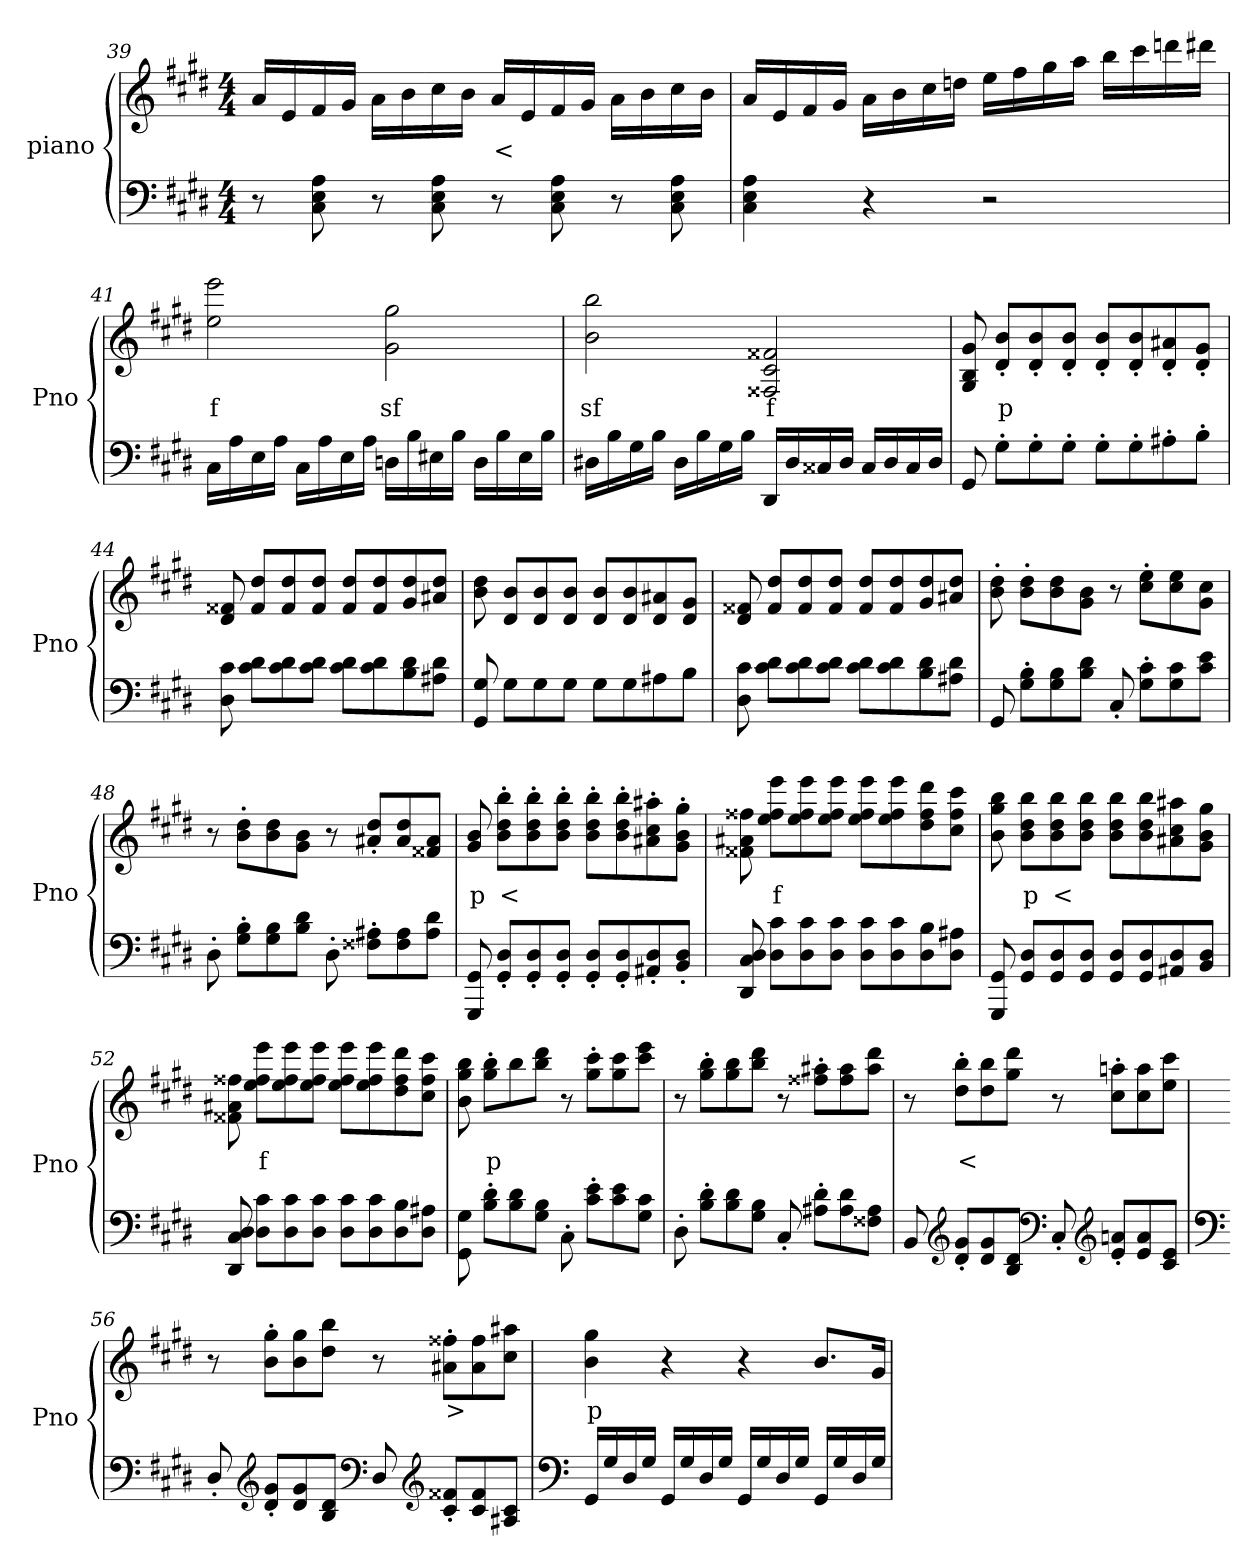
**kern	**kern	**text
*part2	*part1	*part1
*staff2	*staff1	*staff1
*I"piano	*I"piano	*
*I'Pno	*I'Pno	*
!!LO:LB:g=z
*clefF4	*clefG2	*
*k[f#c#g#d#]	*k[f#c#g#d#]	*
*c#:	*c#:	*
*M4/4	*M4/4	*
=39	=39	=39
8r	16a/LL	.
.	16e/	.
8C#\ 8E\ 8A\	16f#/	.
.	16g#/JJ	.
8r	16a\LL	.
.	16b\	.
8C#\ 8E\ 8A\	16cc#\	.
.	16b\JJ	.
8r	16a/LL	<
.	16e/	.
8C#\ 8E\ 8A\	16f#/	.
.	16g#/JJ	.
8r	16a\LL	.
.	16b\	.
8C#\ 8E\ 8A\	16cc#\	.
.	16b\JJ	.
=40	=40	=40
4C#\ 4E\ 4A\	16a/LL	.
.	16e/	.
.	16f#/	.
.	16g#/JJ	.
4r	16a\LL	.
.	16b\	.
.	16cc#\	.
.	16ddn\JJ	.
2r	16ee\LL	.
.	16ff#\	.
.	16gg#\	.
.	16aa\JJ	.
.	16bb\LL	.
.	16ccc#\	.
.	16dddn\	.
.	16ddd#X\JJ	.
=41	=41	=41
16C#\LL	2ee\ 2eee\	f
16A\	.	.
16E\	.	.
16A\JJ	.	.
16C#\LL	.	.
16A\	.	.
16E\	.	.
16A\JJ	.	.
16Dn\LL	2g#\ 2gg#\	sf
16B\	.	.
16E#X\	.	.
16B\JJ	.	.
16D\LL	.	.
16B\	.	.
16E#\	.	.
16B\JJ	.	.
!!LO:LB:g=z
=42	=42	=42
16D#X\LL	2b\ 2bb\	sf
16B\	.	.
16G#\	.	.
16B\JJ	.	.
16D#\LL	.	.
16B\	.	.
16G#\	.	.
16B\JJ	.	.
16DD#/LL	2F##X/ 2c#/ 2f##X/	f
16D#/	.	.
16C##X/	.	.
16D#/JJ	.	.
16C##/LL	.	.
16D#/	.	.
16C##/	.	.
16D#/JJ	.	.
=43	=43	=43
8GG#/	8G#/ 8B/ 8g#/	.
8G#'\L	8d#/' 8b/'L	p
8G#'\	8d#/' 8b/'	.
8G#'\J	8d#/' 8b/'J	.
8G#'\L	8d#/' 8b/'L	.
8G#'\	8d#/' 8b/'	.
8A#X'\	8d#/' 8a#X/'	.
8B'\J	8d#/' 8g#/'J	.
=44	=44	=44
8D#\ 8c#\	8d#/ 8f##X/	.
8c#\ 8d#\L	8f##/ 8dd#/L	.
8c#\ 8d#\	8f##/ 8dd#/	.
8c#\ 8d#\J	8f##/ 8dd#/J	.
8c#\ 8d#\L	8f##/ 8dd#/L	.
8c#\ 8d#\	8f##/ 8dd#/	.
8B\ 8d#\	8g#/ 8dd#/	.
8A#X\ 8d#\J	8a#X/ 8dd#/J	.
=45	=45	=45
8GG#/ 8G#/	8b\ 8dd#\	.
8G#\L	8d#/ 8b/L	.
8G#\	8d#/ 8b/	.
8G#\J	8d#/ 8b/J	.
8G#\L	8d#/ 8b/L	.
8G#\	8d#/ 8b/	.
8A#X\	8d#/ 8a#X/	.
8B\J	8d#/ 8g#/J	.
!!LO:LB:g=z
=46	=46	=46
8D#\ 8c#\	8d#/ 8f##X/	.
8c#\ 8d#\L	8f##/ 8dd#/L	.
8c#\ 8d#\	8f##/ 8dd#/	.
8c#\ 8d#\J	8f##/ 8dd#/J	.
8c#\ 8d#\L	8f##/ 8dd#/L	.
8c#\ 8d#\	8f##/ 8dd#/	.
8B\ 8d#\	8g#/ 8dd#/	.
8A#X\ 8d#\J	8a#X/ 8dd#/J	.
=47	=47	=47
8GG#/	8b\' 8dd#\'	.
8G#\' 8B\'L	8b\' 8dd#\'L	.
8G#\ 8B\	8b\ 8dd#\	.
8B\ 8d#\J	8g#\ 8b\J	.
8C#'/	8r	.
8G#\' 8c#\'L	8cc#\' 8ee\'L	.
8G#\ 8c#\	8cc#\ 8ee\	.
8c#\ 8e\J	8g#\ 8cc#\J	.
=48	=48	=48
8D#'\	8r	.
8G#\' 8B\'L	8b\' 8dd#\'L	.
8G#\ 8B\	8b\ 8dd#\	.
8B\ 8d#\J	8g#\ 8b\J	.
8D#'\	8r	.
8F##X\' 8A#X\'L	8a#X/' 8dd#/'L	.
8F##\ 8A#\	8a#/ 8dd#/	.
8A#\ 8d#\J	8f##X/ 8a#/J	.
=49	=49	=49
8GGG#/ 8GG#/	8g#/ 8b/	p
8GG#/' 8D#/'L	8b\' 8dd#\' 8bb\'L	<
8GG#/' 8D#/'	8b\' 8dd#\' 8bb\'	.
8GG#/' 8D#/'J	8b\' 8dd#\' 8bb\'J	.
8GG#/' 8D#/'L	8b\' 8dd#\' 8bb\'L	.
8GG#/' 8D#/'	8b\' 8dd#\' 8bb\'	.
8AA#X/' 8D#/'	8a#X\' 8cc#\' 8aa#X\'	.
8BB/' 8D#/'J	8g#\' 8b\' 8gg#\'J	.
!!LO:PB:g=z
=50	=50	=50
8DD#/ 8C#/ 8D#/	8f##X\ 8a#X\ 8ff##X\	.
8D#\ 8c#\L	8ee\ 8ff##\ 8eee\L	f
8D#\ 8c#\	8ee\ 8ff##\ 8eee\	.
8D#\ 8c#\J	8ee\ 8ff##\ 8eee\J	.
8D#\ 8c#\L	8ee\ 8ff##\ 8eee\L	.
8D#\ 8c#\	8ee\ 8ff##\ 8eee\	.
8D#\ 8B\	8dd#\ 8ff##\ 8ddd#\	.
8D#\ 8A#X\J	8cc#\ 8ff##\ 8ccc#\J	.
=51	=51	=51
8GGG#/ 8GG#/	8b\ 8gg#\ 8bb\	.
8GG#/ 8D#/L	8b\ 8dd#\ 8bb\L	p
8GG#/ 8D#/	8b\ 8dd#\ 8bb\	<
8GG#/ 8D#/J	8b\ 8dd#\ 8bb\J	.
8GG#/ 8D#/L	8b\ 8dd#\ 8bb\L	.
8GG#/ 8D#/	8b\ 8dd#\ 8bb\	.
8AA#X/ 8D#/	8a#X\ 8cc#\ 8aa#X\	.
8BB/ 8D#/J	8g#\ 8b\ 8gg#\J	.
=52	=52	=52
8DD#/ 8C#/ 8D#/	8f##X\ 8a#X\ 8ff##X\	.
8D#\ 8c#\L	8ee\ 8ff##\ 8eee\L	f
8D#\ 8c#\	8ee\ 8ff##\ 8eee\	.
8D#\ 8c#\J	8ee\ 8ff##\ 8eee\J	.
8D#\ 8c#\L	8ee\ 8ff##\ 8eee\L	.
8D#\ 8c#\	8ee\ 8ff##\ 8eee\	.
8D#\ 8B\	8dd#\ 8ff##\ 8ddd#\	.
8D#\ 8A#X\J	8cc#\ 8ff##\ 8ccc#\J	.
=53	=53	=53
8GG#\ 8G#\	8b\ 8gg#\ 8bb\	.
8B\' 8d#\'L	8gg#\' 8bb\'L	p
8B\ 8d#\	8bb\	.
8G#\ 8B\J	8bb\ 8ddd#\J	.
8C#'\	8r	.
8c#\' 8e\'L	8gg#\' 8ccc#\'L	.
8c#\ 8e\	8gg#\ 8ccc#\	.
8G#\ 8c#\J	8ccc#\ 8eee\J	.
!!LO:LB:g=z
=54	=54	=54
8D#'\	8r	.
8B\' 8d#\'L	8gg#\' 8bb\'L	.
8B\ 8d#\	8gg#\ 8bb\	.
8G#\ 8B\J	8bb\ 8ddd#\J	.
8C#'/	8r	.
8A#X\' 8d#\'L	8ff##X\' 8aa#X\'L	.
8A#\ 8d#\	8ff##\ 8aa#\	.
8F##X\ 8A#\J	8aa#\ 8ddd#\J	.
=55	=55	=55
8BB/	8r	.
*clefG2	*	*
8d#/' 8g#/'L	8dd#\' 8bb\'L	<
8d#/ 8g#/	8dd#\ 8bb\	.
8B/ 8d#/J	8gg#\ 8ddd#\J	.
*clefF4	*	*
8C#'/	8r	.
*clefG2	*	*
8e/' 8an/'L	8cc#\' 8aan\'L	.
8e/ 8a/	8cc#\ 8aa\	.
8c#/ 8e/J	8ee\ 8ccc#\J	.
=56	=56	=56
*clefF4	*	*
8D#'/	8r	.
*clefG2	*	*
8d#/' 8g#/'L	8b\' 8gg#\'L	.
8d#/ 8g#/	8b\ 8gg#\	.
8B/ 8d#/J	8dd#\ 8bb\J	.
*clefF4	*	*
8D#/	8r	.
*clefG2	*	*
8c#/' 8f##X/'L	8a#X\' 8ff##X\'L	>
8c#/ 8f##/	8a#\ 8ff##\	.
8A#X/ 8c#/J	8cc#\ 8aa#X\J	.
!!LO:LB:g=z
=57	=57	=57
*clefF4	*	*
16GG#/LL	4b\ 4gg#\	p
16G#/	.	.
16D#/	.	.
16G#/JJ	.	.
16GG#/LL	4r	.
16G#/	.	.
16D#/	.	.
16G#/JJ	.	.
16GG#/LL	4r	.
16G#/	.	.
16D#/	.	.
16G#/JJ	.	.
16GG#/LL	8.b/L	.
16G#/	.	.
16D#/	.	.
16G#/JJ	16g#/Jk	.
=	=	=
*-	*-	*-
